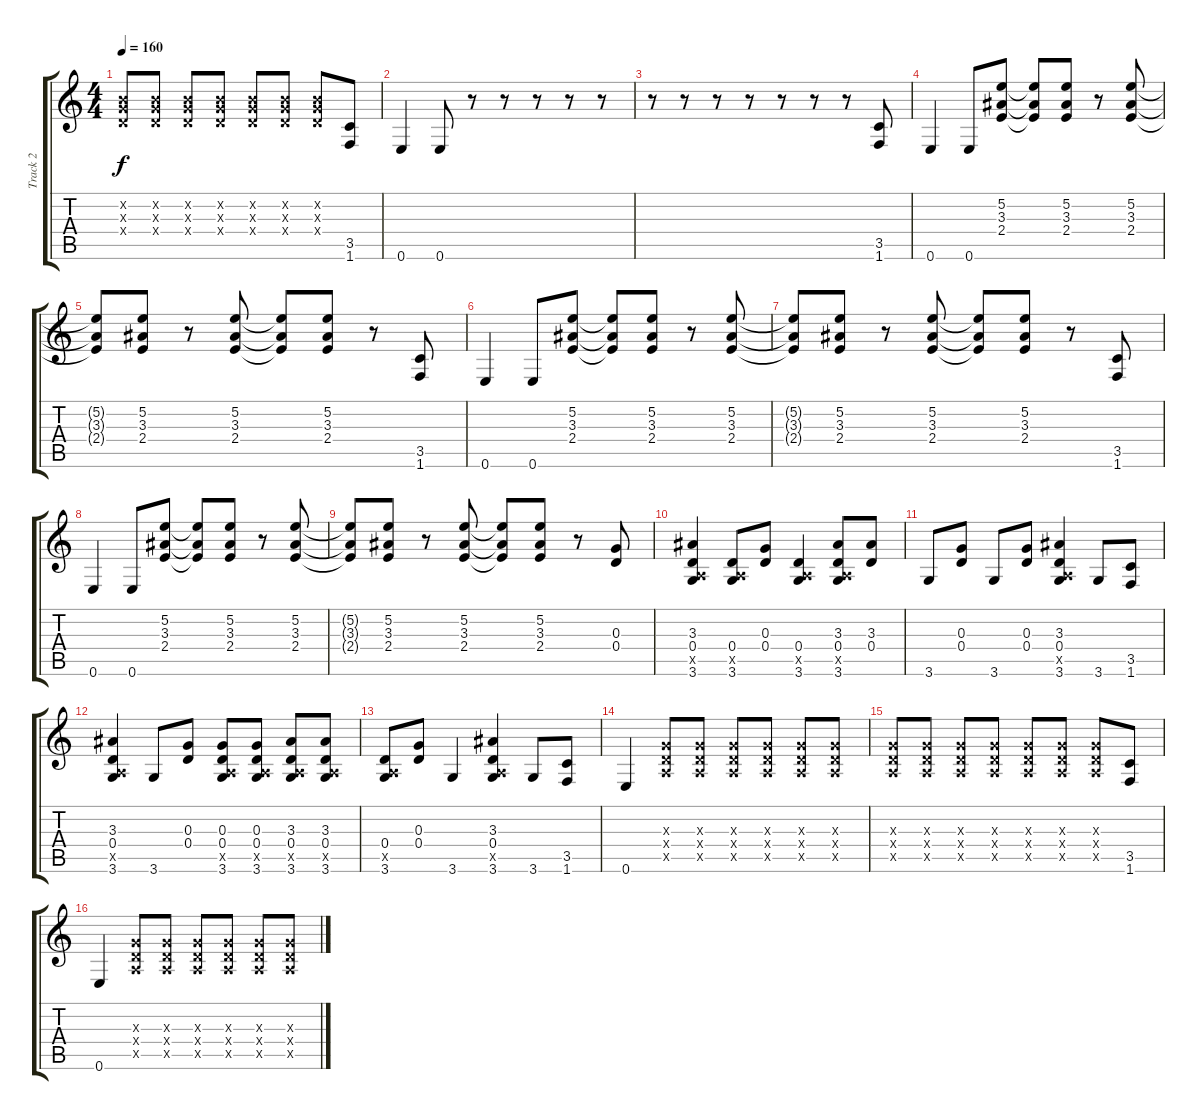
\track ("Track 2" "Track 2") {instrument distortionguitar}
\staff {score tabs}
\tuning (E4 B3 G3 D3 A2 E2) {hide}
\ts (4 4)
\tempo 160
\clef g2
\ks c
(0.2{x} 0.3{x} 0.4{x}).8{dy f} (0.2{x} 0.3{x} 0.4{x}).8 (0.2{x} 0.3{x} 0.4{x}).8 (0.2{x} 0.3{x} 0.4{x}).8 (0.2{x} 0.3{x} 0.4{x}).8 (0.2{x} 0.3{x} 0.4{x}).8 (0.2{x} 0.3{x} 0.4{x}).8 (3.5 1.6).8 |
0.6.4 0.6.8 r.8 r.8 r.8 r.8 r.8 |
r.8 r.8 r.8 r.8 r.8 r.8 r.8 (3.5 1.6).8 |
0.6.4 0.6.8 (5.2 3.3 2.4).8 (5.2{t} 3.3{t} 2.4{t}).8 (5.2 3.3 2.4).8 r.8 (5.2 3.3 2.4).8 |
(5.2{t} 3.3{t} 2.4{t}).8 (5.2 3.3 2.4).8 r.8 (5.2 3.3 2.4).8 (5.2{t} 3.3{t} 2.4{t}).8 (5.2 3.3 2.4).8 r.8 (3.5 1.6).8 |
0.6.4 0.6.8 (5.2 3.3 2.4).8 (5.2{t} 3.3{t} 2.4{t}).8 (5.2 3.3 2.4).8 r.8 (5.2 3.3 2.4).8 |
(5.2{t} 3.3{t} 2.4{t}).8 (5.2 3.3 2.4).8 r.8 (5.2 3.3 2.4).8 (5.2{t} 3.3{t} 2.4{t}).8 (5.2 3.3 2.4).8 r.8 (3.5 1.6).8 |
0.6.4 0.6.8 (5.2 3.3 2.4).8 (5.2{t} 3.3{t} 2.4{t}).8 (5.2 3.3 2.4).8 r.8 (5.2 3.3 2.4).8 |
(5.2{t} 3.3{t} 2.4{t}).8 (5.2 3.3 2.4).8 r.8 (5.2 3.3 2.4).8 (5.2{t} 3.3{t} 2.4{t}).8 (5.2 3.3 2.4).8 r.8 (0.3 0.4).8 |
(3.3 0.4 0.5{x} 3.6).4 (0.4 0.5{x} 3.6).8 (0.3 0.4).8 (0.4 0.5{x} 3.6).4 (3.3 0.4 0.5{x} 3.6).8 (3.3 0.4).8 |
3.6.8 (0.3 0.4).8 3.6.8 (0.3 0.4).8 (3.3 0.4 0.5{x} 3.6).4 3.6.8 (3.5 1.6).8 |
(3.3 0.4 0.5{x} 3.6).4 3.6.8 (0.3 0.4).8 (0.3 0.4 0.5{x} 3.6).8 (0.3 0.4 0.5{x} 3.6).8 (3.3 0.4 0.5{x} 3.6).8 (3.3 0.4 0.5{x} 3.6).8 |
(0.4 0.5{x} 3.6).8 (0.3 0.4).8 3.6.4 (3.3 0.4 0.5{x} 3.6).4 3.6.8 (3.5 1.6).8 |
0.6.4 (0.3{x} 0.4{x} 0.5{x}).8 (0.3{x} 0.4{x} 0.5{x}).8 (0.3{x} 0.4{x} 0.5{x}).8 (0.3{x} 0.4{x} 0.5{x}).8 (0.3{x} 0.4{x} 0.5{x}).8 (0.3{x} 0.4{x} 0.5{x}).8 |
(0.3{x} 0.4{x} 0.5{x}).8 (0.3{x} 0.4{x} 0.5{x}).8 (0.3{x} 0.4{x} 0.5{x}).8 (0.3{x} 0.4{x} 0.5{x}).8 (0.3{x} 0.4{x} 0.5{x}).8 (0.3{x} 0.4{x} 0.5{x}).8 (0.3{x} 0.4{x} 0.5{x}).8 (3.5 1.6).8 |
0.6.4 (0.3{x} 0.4{x} 0.5{x}).8 (0.3{x} 0.4{x} 0.5{x}).8 (0.3{x} 0.4{x} 0.5{x}).8 (0.3{x} 0.4{x} 0.5{x}).8 (0.3{x} 0.4{x} 0.5{x}).8 (0.3{x} 0.4{x} 0.5{x}).8
